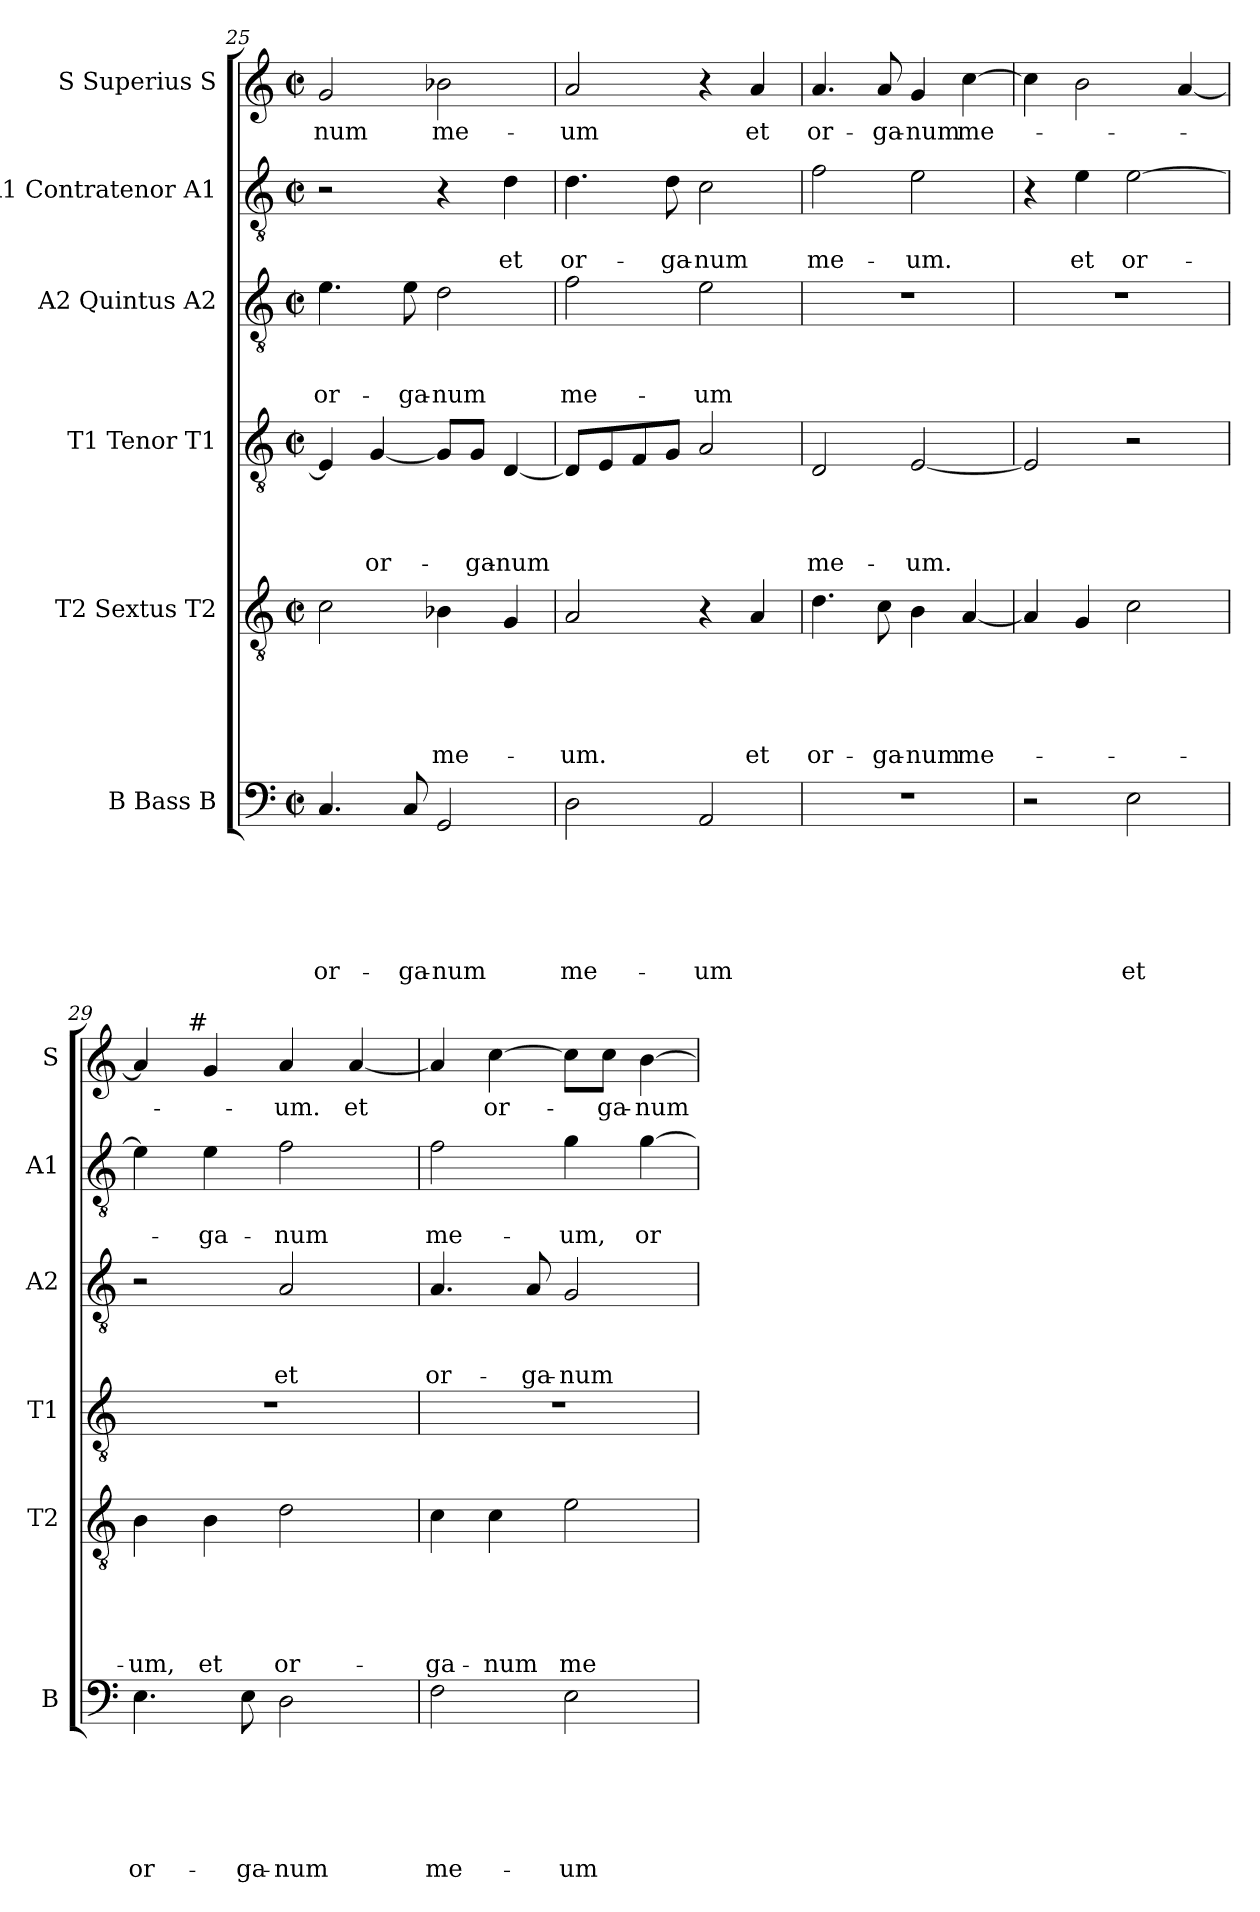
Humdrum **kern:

**kern	**text	**text	**text	**text	**text	**text	**kern	**text	**text	**text	**text	**text	**kern	**text	**text	**text	**text	**kern	**text	**text	**text	**kern	**text	**text	**kern	**text
*part6	*part6	*part6	*part6	*part6	*part6	*part6	*part5	*part5	*part5	*part5	*part5	*part5	*part4	*part4	*part4	*part4	*part4	*part3	*part3	*part3	*part3	*part2	*part2	*part2	*part1	*part1
*staff6	*staff6	*staff6	*staff6	*staff6	*staff6	*staff6	*staff5	*staff5	*staff5	*staff5	*staff5	*staff5	*staff4	*staff4	*staff4	*staff4	*staff4	*staff3	*staff3	*staff3	*staff3	*staff2	*staff2	*staff2	*staff1	*staff1
*I"B Bass B	*	*	*	*	*	*	*I"T2 Sextus T2	*	*	*	*	*	*I"T1 Tenor T1	*	*	*	*	*I"A2 Quintus A2	*	*	*	*I"A1 Contratenor A1	*	*	*I"S Superius S	*
*I'B	*	*	*	*	*	*	*I'T2	*	*	*	*	*	*I'T1	*	*	*	*	*I'A2	*	*	*	*I'A1	*	*	*I'S	*
!!LO:LB:g=z
*clefF4	*	*	*	*	*	*	*clefGv2	*	*	*	*	*	*clefGv2	*	*	*	*	*clefGv2	*	*	*	*clefGv2	*	*	*clefG2	*
*k[]	*	*	*	*	*	*	*k[]	*	*	*	*	*	*k[]	*	*	*	*	*k[]	*	*	*	*k[]	*	*	*k[]	*
*C:	*	*	*	*	*	*	*C:	*	*	*	*	*	*C:	*	*	*	*	*C:	*	*	*	*C:	*	*	*C:	*
*M2/2	*	*	*	*	*	*	*M2/2	*	*	*	*	*	*M2/2	*	*	*	*	*M2/2	*	*	*	*M2/2	*	*	*M2/2	*
*met(c|)	*	*	*	*	*	*	*met(c|)	*	*	*	*	*	*met(c|)	*	*	*	*	*met(c|)	*	*	*	*met(c|)	*	*	*met(c|)	*
=25	=25	=25	=25	=25	=25	=25	=25	=25	=25	=25	=25	=25	=25	=25	=25	=25	=25	=25	=25	=25	=25	=25	=25	=25	=25	=25
!	!	!	!	!	!	!LO:LY:b	!	!	!	!	!	!	!	!	!	!	!	!	!	!	!LO:LY:b	!	!	!	!	!LO:LY:b
4.C/	.	.	.	.	.	or-	2c\	.	.	.	.	.	4E/]	.	.	.	.	4.e\	.	.	or-	2r	.	.	2g/	-num
!	!	!	!	!	!	!	!	!	!	!	!	!	!	!	!	!	!LO:LY:b	!	!	!	!	!	!	!	!	!
.	.	.	.	.	.	.	.	.	.	.	.	.	[<4G/	.	.	.	or-	.	.	.	.	.	.	.	.	.
!	!	!	!	!	!	!LO:LY:b	!	!	!	!	!	!	!	!	!	!	!	!	!	!	!LO:LY:b	!	!	!	!	!
8C/	.	.	.	.	.	-ga-	.	.	.	.	.	.	.	.	.	.	.	8e\	.	.	-ga-	.	.	.	.	.
!	!	!	!	!	!	!LO:LY:b	!	!	!	!	!	!LO:LY:b	!	!	!	!	!	!	!	!	!LO:LY:b	!	!	!	!	!LO:LY:b
2GG/	.	.	.	.	.	-num	4B-X\	.	.	.	.	me-	8G/L]	.	.	.	.	2d\	.	.	-num	4r	.	.	2b-X\	me-
!	!	!	!	!	!	!	!	!	!	!	!	!	!	!	!	!	!LO:LY:b	!	!	!	!	!	!	!	!	!
.	.	.	.	.	.	.	.	.	.	.	.	.	8G/J	.	.	.	-ga-	.	.	.	.	.	.	.	.	.
!	!	!	!	!	!	!	!	!	!	!	!	!	!	!	!	!	!LO:LY:b	!	!	!	!	!	!	!LO:LY:b	!	!
.	.	.	.	.	.	.	4G/	.	.	.	.	.	[<4D/	.	.	.	-num	.	.	.	.	4d\	.	et	.	.
=26	=26	=26	=26	=26	=26	=26	=26	=26	=26	=26	=26	=26	=26	=26	=26	=26	=26	=26	=26	=26	=26	=26	=26	=26	=26	=26
!	!	!	!	!	!	!LO:LY:b	!	!	!	!	!	!LO:LY:b	!	!	!	!	!	!	!	!	!LO:LY:b	!	!	!LO:LY:b	!	!LO:LY:b
2D\	.	.	.	.	.	me-	2A/	.	.	.	.	-um.	8D/L]	.	.	.	.	2f\	.	.	me-	4.d\	.	or-	2a/	-um
.	.	.	.	.	.	.	.	.	.	.	.	.	8E/	.	.	.	.	.	.	.	.	.	.	.	.	.
.	.	.	.	.	.	.	.	.	.	.	.	.	8F/	.	.	.	.	.	.	.	.	.	.	.	.	.
!	!	!	!	!	!	!	!	!	!	!	!	!	!	!	!	!	!	!	!	!	!	!	!	!LO:LY:b	!	!
.	.	.	.	.	.	.	.	.	.	.	.	.	8G/J	.	.	.	.	.	.	.	.	8d\	.	-ga-	.	.
!	!	!	!	!	!	!LO:LY:b	!	!	!	!	!	!	!	!	!	!	!	!	!	!	!LO:LY:b	!	!	!LO:LY:b	!	!
2AA/	.	.	.	.	.	-um	4r	.	.	.	.	.	2A/	.	.	.	.	2e\	.	.	-um	2c\	.	-num	4r	.
!	!	!	!	!	!	!	!	!	!	!	!	!LO:LY:b	!	!	!	!	!	!	!	!	!	!	!	!	!	!LO:LY:b
.	.	.	.	.	.	.	4A/	.	.	.	.	et	.	.	.	.	.	.	.	.	.	.	.	.	4a/	et
=27	=27	=27	=27	=27	=27	=27	=27	=27	=27	=27	=27	=27	=27	=27	=27	=27	=27	=27	=27	=27	=27	=27	=27	=27	=27	=27
!	!	!	!	!	!	!	!	!	!	!	!	!LO:LY:b	!	!	!	!	!LO:LY:b	!	!	!	!	!	!	!LO:LY:b	!	!LO:LY:b
1r	.	.	.	.	.	.	4.d\	.	.	.	.	or-	2D/	.	.	.	me-	1r	.	.	.	2f\	.	me-	4.a/	or-
!	!	!	!	!	!	!	!	!	!	!	!	!LO:LY:b	!	!	!	!	!	!	!	!	!	!	!	!	!	!LO:LY:b
.	.	.	.	.	.	.	8c\	.	.	.	.	-ga-	.	.	.	.	.	.	.	.	.	.	.	.	8a/	-ga-
!	!	!	!	!	!	!	!	!	!	!	!	!LO:LY:b	!	!	!	!	!LO:LY:b	!	!	!	!	!	!	!LO:LY:b	!	!LO:LY:b
.	.	.	.	.	.	.	4B\	.	.	.	.	-num	[<2E/	.	.	.	-um.	.	.	.	.	2e\	.	-um.	4g/	-num
!	!	!	!	!	!	!	!	!	!	!	!	!LO:LY:b	!	!	!	!	!	!	!	!	!	!	!	!	!	!LO:LY:b
.	.	.	.	.	.	.	[<4A/	.	.	.	.	me-	.	.	.	.	.	.	.	.	.	.	.	.	[>4cc\	me-
=28	=28	=28	=28	=28	=28	=28	=28	=28	=28	=28	=28	=28	=28	=28	=28	=28	=28	=28	=28	=28	=28	=28	=28	=28	=28	=28
2r	.	.	.	.	.	.	4A/]	.	.	.	.	.	2E/]	.	.	.	.	1r	.	.	.	4r	.	.	4cc\]	.
!	!	!	!	!	!	!	!	!	!	!	!	!	!	!	!	!	!	!	!	!	!	!	!	!LO:LY:b	!	!
.	.	.	.	.	.	.	4G/	.	.	.	.	.	.	.	.	.	.	.	.	.	.	4e\	.	et	2b\	.
!	!	!	!	!	!	!LO:LY:b	!	!	!	!	!	!	!	!	!	!	!	!	!	!	!	!	!	!LO:LY:b	!	!
2E\	.	.	.	.	.	et	2c\	.	.	.	.	.	2r	.	.	.	.	.	.	.	.	[>2e\	.	or-	.	.
.	.	.	.	.	.	.	.	.	.	.	.	.	.	.	.	.	.	.	.	.	.	.	.	.	[<4a/	.
=29	=29	=29	=29	=29	=29	=29	=29	=29	=29	=29	=29	=29	=29	=29	=29	=29	=29	=29	=29	=29	=29	=29	=29	=29	=29	=29
!	!	!	!	!	!	!LO:LY:b	!	!	!	!	!	!LO:LY:b	!	!	!	!	!	!	!	!	!	!	!	!	!	!
*	*	*	*	*	*	*	*	*	*	*	*	*	*	*	*	*	*	*	*	*	*	*	*	*	*^	*
4.E\	.	.	.	.	.	or-	4B\	.	.	.	.	-um,	1r	.	.	.	.	2r	.	.	.	4e\]	.	.	4a/]	8..ryy	.
!	!	!	!	!	!	!	!	!	!	!	!	!	!	!	!	!	!	!	!	!	!	!	!	!	!	!LO:TX:a:t=#	!
.	.	.	.	.	.	.	.	.	.	.	.	.	.	.	.	.	.	.	.	.	.	.	.	.	.	2ryy	.
!	!	!	!	!	!	!	!	!	!	!	!	!LO:LY:b	!	!	!	!	!	!	!	!	!	!	!	!LO:LY:b	!	!	!
.	.	.	.	.	.	.	4B\	.	.	.	.	et	.	.	.	.	.	.	.	.	.	4e\	.	-ga-	4g/	.	.
!	!	!	!	!	!	!LO:LY:b	!	!	!	!	!	!	!	!	!	!	!	!	!	!	!	!	!	!	!	!	!
8E\	.	.	.	.	.	-ga-	.	.	.	.	.	.	.	.	.	.	.	.	.	.	.	.	.	.	.	.	.
!	!	!	!	!	!	!LO:LY:b	!	!	!	!	!	!LO:LY:b	!	!	!	!	!	!	!	!	!LO:LY:b	!	!	!LO:LY:b	!	!	!LO:LY:b
2D\	.	.	.	.	.	-num	2d\	.	.	.	.	or-	.	.	.	.	.	2A/	.	.	et	2f\	.	-num	4a/	.	-um.
.	.	.	.	.	.	.	.	.	.	.	.	.	.	.	.	.	.	.	.	.	.	.	.	.	.	4ryy	.
!	!	!	!	!	!	!	!	!	!	!	!	!	!	!	!	!	!	!	!	!	!	!	!	!	!	!	!LO:LY:b
.	.	.	.	.	.	.	.	.	.	.	.	.	.	.	.	.	.	.	.	.	.	.	.	.	[<4a/	.	et
.	.	.	.	.	.	.	.	.	.	.	.	.	.	.	.	.	.	.	.	.	.	.	.	.	.	32ryy	.
=30	=30	=30	=30	=30	=30	=30	=30	=30	=30	=30	=30	=30	=30	=30	=30	=30	=30	=30	=30	=30	=30	=30	=30	=30	=30	=30	=30
!	!	!	!	!	!	!LO:LY:b	!	!	!	!	!	!LO:LY:b	!	!	!	!	!	!	!	!	!LO:LY:b	!	!	!LO:LY:b	!	!	!
*	*	*	*	*	*	*	*	*	*	*	*	*	*	*	*	*	*	*	*	*	*	*	*	*	*v	*v	*
2F\	.	.	.	.	.	me-	4c\	.	.	.	.	-ga-	1r	.	.	.	.	4.A/	.	.	or-	2f\	.	me-	4a/]	.
!	!	!	!	!	!	!	!	!	!	!	!	!LO:LY:b	!	!	!	!	!	!	!	!	!	!	!	!	!	!LO:LY:b
.	.	.	.	.	.	.	4c\	.	.	.	.	-num	.	.	.	.	.	.	.	.	.	.	.	.	[>4cc\	or-
!	!	!	!	!	!	!	!	!	!	!	!	!	!	!	!	!	!	!	!	!	!LO:LY:b	!	!	!	!	!
.	.	.	.	.	.	.	.	.	.	.	.	.	.	.	.	.	.	8A/	.	.	-ga-	.	.	.	.	.
!	!	!	!	!	!	!LO:LY:b	!	!	!	!	!	!LO:LY:b	!	!	!	!	!	!	!	!	!LO:LY:b	!	!	!LO:LY:b	!	!
2E\	.	.	.	.	.	-um	2e\	.	.	.	.	me-	.	.	.	.	.	2G/	.	.	-num	4g\	.	-um,	8cc\L]	.
!	!	!	!	!	!	!	!	!	!	!	!	!	!	!	!	!	!	!	!	!	!	!	!	!	!	!LO:LY:b
.	.	.	.	.	.	.	.	.	.	.	.	.	.	.	.	.	.	.	.	.	.	.	.	.	8cc\J	-ga-
!	!	!	!	!	!	!	!	!	!	!	!	!	!	!	!	!	!	!	!	!	!	!	!	!LO:LY:b	!	!LO:LY:b
.	.	.	.	.	.	.	.	.	.	.	.	.	.	.	.	.	.	.	.	.	.	[>4g\	.	or-	[>4b\	-num
=	=	=	=	=	=	=	=	=	=	=	=	=	=	=	=	=	=	=	=	=	=	=	=	=	=	=
*-	*-	*-	*-	*-	*-	*-	*-	*-	*-	*-	*-	*-	*-	*-	*-	*-	*-	*-	*-	*-	*-	*-	*-	*-	*-	*-
